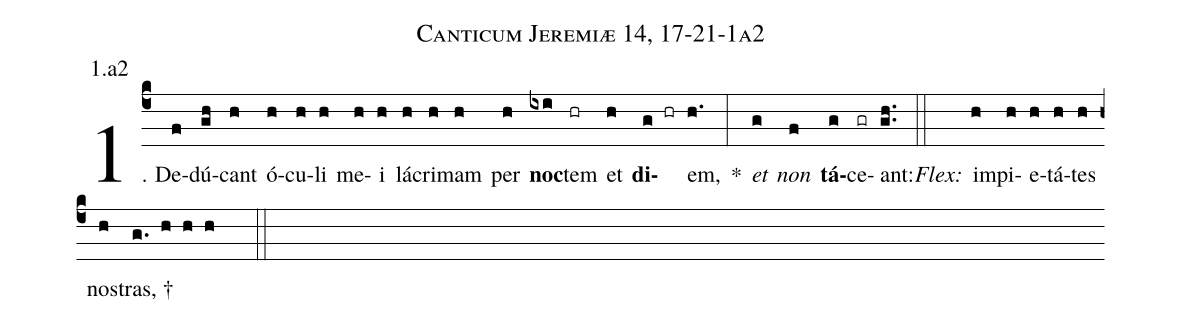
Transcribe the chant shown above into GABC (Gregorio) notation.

name: Canticum Jeremiæ 14, 17-21-1a2;
annotation: 1.a2;
%%
(c4)1. De(f)dú(gh)cant(h) ó(h)cu(h)li(h) me(h)i(h) lá(h)cri(h)mam(h) per(h) <b>noc</b>(ixi)tem(hr) et(h) <b>di</b>(g hr)em,(h.) *(:) <i>et</i>(g) <i>non</i>(f) <b>tá</b>(g)ce(gr)ant:(gh..) (::)
<i>Flex:</i>()  im(h)pi(h)e(h)tá(h)tes(h) nos(h)tras, †(g. h h h  ::)
